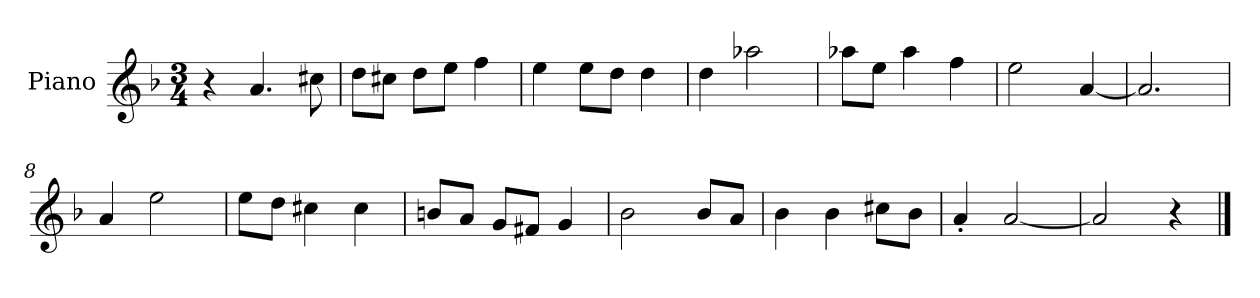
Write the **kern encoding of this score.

**kern
*part1
*staff1
*I"Piano
*I'P-no
*clefG2
*k[b-]
*M3/4
*MM179
=1
4r
4.a/
8cc#X\
=2
8dd\L
8cc#X\J
8dd\L
8ee\J
4ff\
=3
4ee\
8ee\L
8dd\J
4dd\
=4
4dd\
2aa-X\
=5
8aa-X\L
8ee\J
4aa-\
4ff\
=6
2ee\
[4a/
=7
2.a/]
=8
4a/
2ee\
=9
8ee\L
8dd\J
4cc#X\
4cc#\
!!LO:LB:g=z
=10
8bn/L
8a/J
8g/L
8f#X/J
4g/
=11
2b-\
8b-/L
8a/J
=12
4b-\
4b-\
8cc#X\L
8b-\J
=13
4a'/
[2a/
=14
2a/]
4r
==
*-
